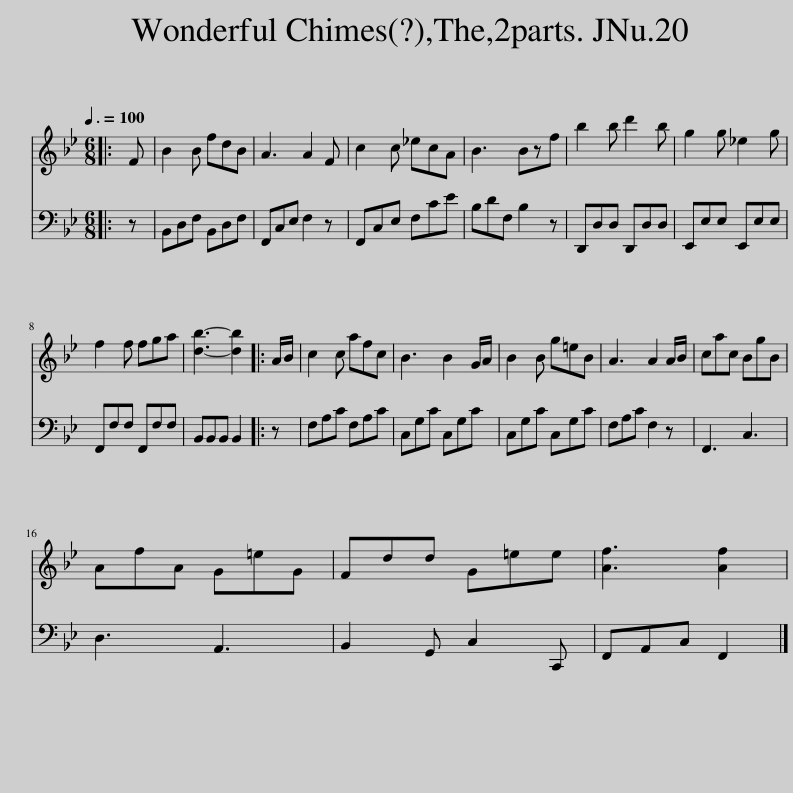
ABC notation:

X:1
%%score 1 2
L:1/8
Q:3/8=100
M:6/8
I:linebreak $
K:Bb
V:1 treble
V:2 bass
V:1
|: F | B2 B fdB | A3 A2 F | c2 c _ecA | B3 Bzf | %5
 b2 b d'2 b | g2 g _e2 g |$ f2 f fga | [db]3- [db]2 |: A/B/ | %10
 c2 c afc | B3 B2 G/A/ | B2 B g=eB | A3 A2 A/B/ | cac BgB |$ %15
 AfA G=eG | Fdd G=ee | [Af]3 [Af]2 | %18
V:2
|: z | B,,D,F, B,,D,F, | F,,C,E, F,2 z | F,,C,E, F,CE | B,DF, B,2 z | %5
 D,,D,D, D,,D,D, | E,,E,E, E,,E,E, |$ F,,F,F, F,,F,F, | B,,B,,B,, B,,2 |: z | %10
 F,A,C F,A,C | C,G,C C,G,C | C,G,C C,G,C | F,A,C F,2 z | F,,3 C,3 |$ %15
 D,3 A,,3 | B,,2 G,, C,2 C,, | F,,A,,C, F,,2 | %18
